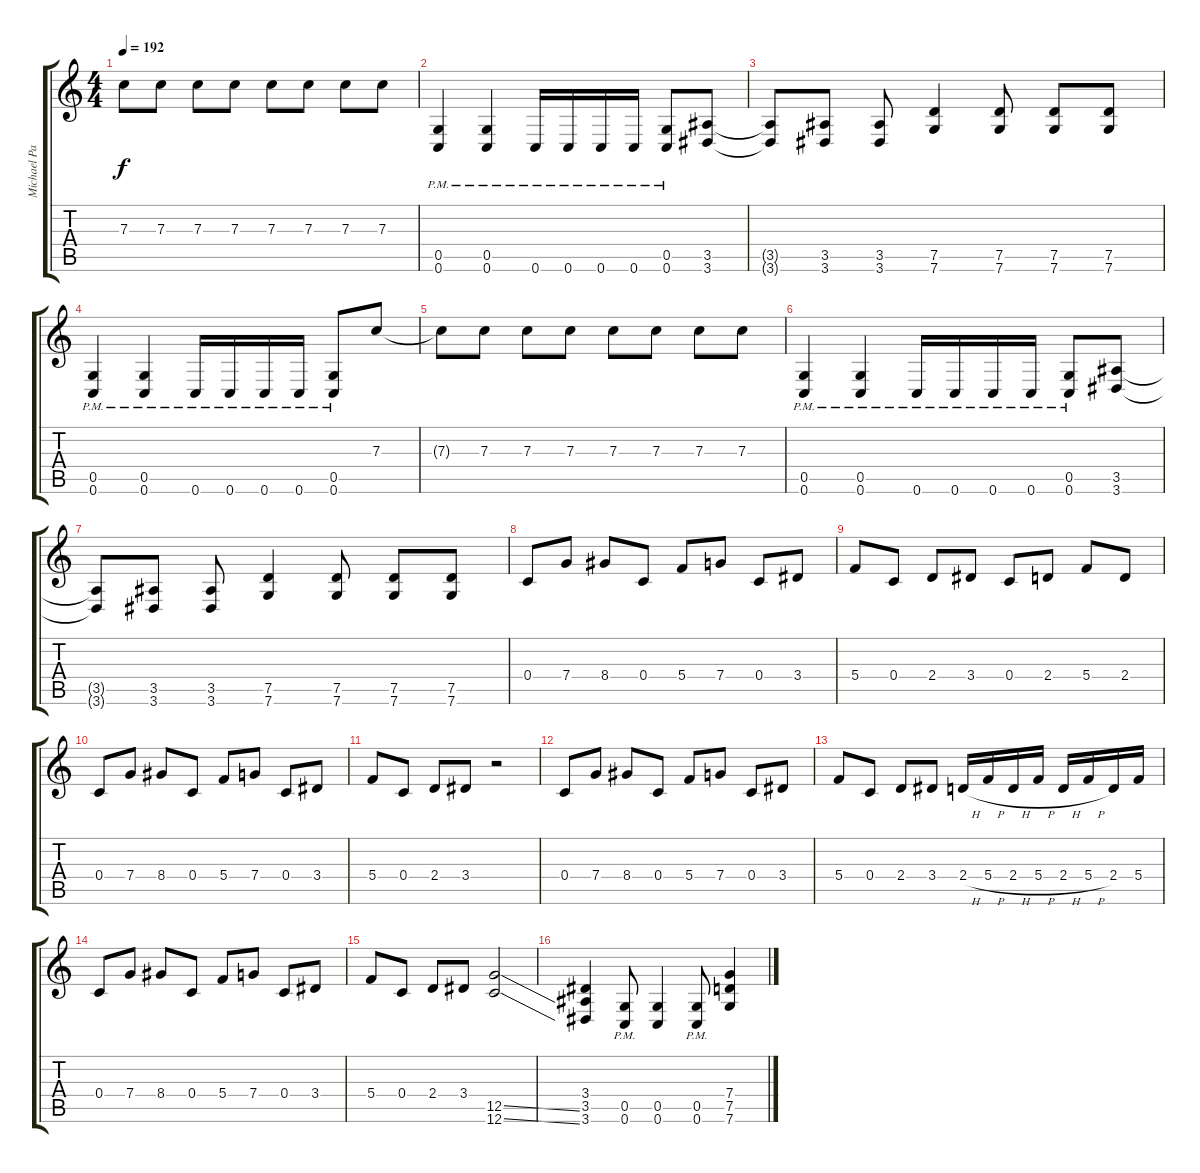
\track ("Michael Paget (Guitar + Vocals)" "Michael Pa") {instrument distortionguitar}
\staff {score tabs}
\tuning (D4 A3 F3 C3 G2 C2) {hide}
\ts (4 4)
\tempo 192
\clef g2
\ks c
7.3{t}.8{dy f} 7.3.8 7.3.8 7.3.8 7.3.8 7.3.8 7.3.8 7.3.8 |
(0.5{pm} 0.6{pm}).4 (0.5{pm} 0.6{pm}).4 0.6{pm}.16 0.6{pm}.16 0.6{pm}.16 0.6{pm}.16 (0.5{pm} 0.6{pm}).8 (3.5 3.6).8 |
(3.5{t} 3.6{t}).8 (3.5 3.6).8 (3.5 3.6).8 (7.5 7.6).4 (7.5 7.6).8 (7.5 7.6).8 (7.5 7.6).8 |
(0.5{pm} 0.6{pm}).4 (0.5{pm} 0.6{pm}).4 0.6{pm}.16 0.6{pm}.16 0.6{pm}.16 0.6{pm}.16 (0.5{pm} 0.6{pm}).8 7.3.8 |
7.3{t}.8 7.3.8 7.3.8 7.3.8 7.3.8 7.3.8 7.3.8 7.3.8 |
(0.5{pm} 0.6{pm}).4 (0.5{pm} 0.6{pm}).4 0.6{pm}.16 0.6{pm}.16 0.6{pm}.16 0.6{pm}.16 (0.5{pm} 0.6{pm}).8 (3.5 3.6).8 |
(3.5{t} 3.6{t}).8 (3.5 3.6).8 (3.5 3.6).8 (7.5 7.6).4 (7.5 7.6).8 (7.5 7.6).8 (7.5 7.6).8 |
0.4.8 7.4.8 8.4.8 0.4.8 5.4.8 7.4.8 0.4.8 3.4.8 |
5.4.8 0.4.8 2.4.8 3.4.8 0.4.8 2.4.8 5.4.8 2.4.8 |
0.4.8 7.4.8 8.4.8 0.4.8 5.4.8 7.4.8 0.4.8 3.4.8 |
5.4.8 0.4.8 2.4.8 3.4.8 r.2 |
0.4.8 7.4.8 8.4.8 0.4.8 5.4.8 7.4.8 0.4.8 3.4.8 |
5.4.8 0.4.8 2.4.8 3.4.8 2.4{h}.16 5.4{h}.16 2.4{h}.16 5.4{h}.16 2.4{h}.16 5.4{h}.16 2.4.16 5.4.16 |
0.4.8 7.4.8 8.4.8 0.4.8 5.4.8 7.4.8 0.4.8 3.4.8 |
5.4.8 0.4.8 2.4.8 3.4.8 (12.5{ss} 12.6{ss}).2 |
(3.4 3.5 3.6).4 (0.5{pm} 0.6{pm}).8 (0.5 0.6).4 (0.5{pm} 0.6{pm}).8 (7.4 7.5 7.6).4
